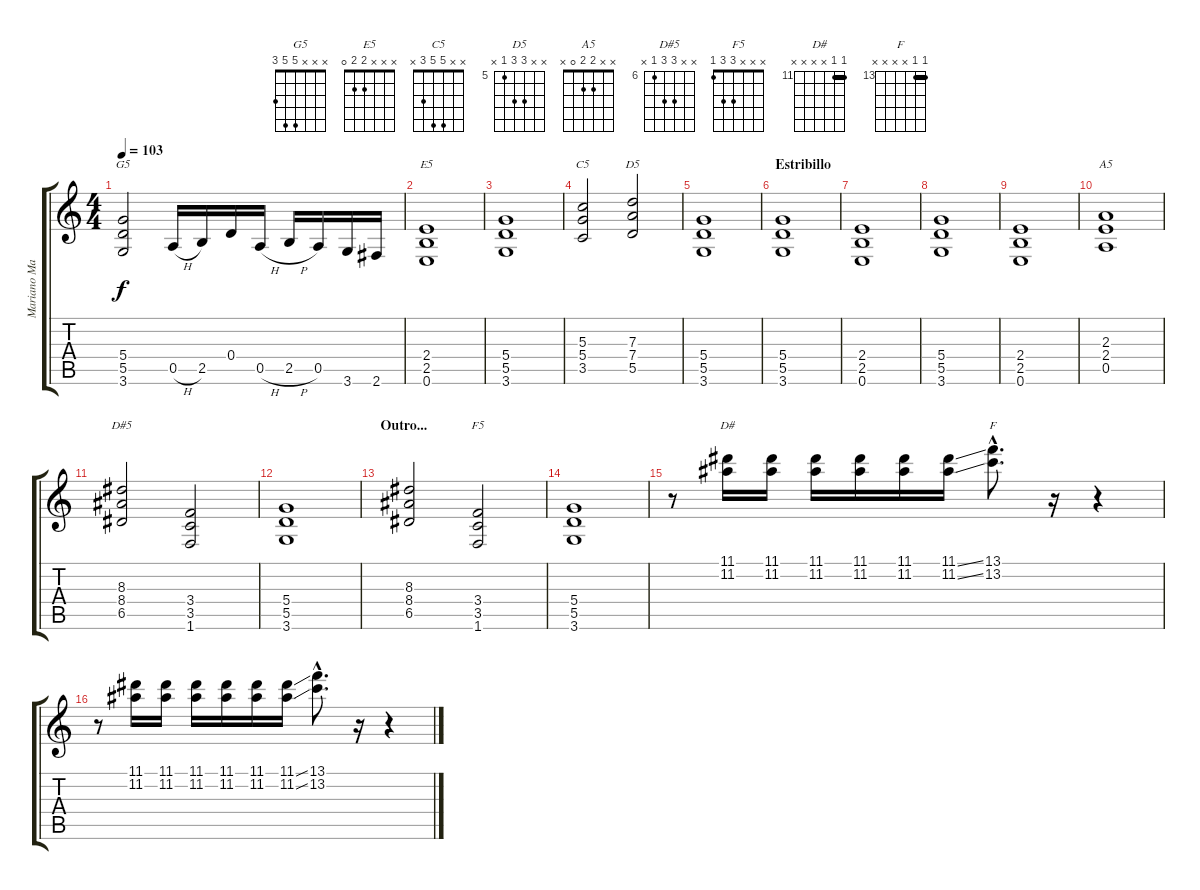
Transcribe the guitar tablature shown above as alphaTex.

\track ("Mariano Matinez" "Mariano Ma") {instrument distortionguitar}
\staff {score tabs}
\tuning (E4 B3 G3 D3 A2 E2) {hide}
\chord ("G5" x x x 5 5 3)
\chord ("E5" x x x 2 2 0)
\chord ("C5" x x 5 5 3 x)
\chord ("D5" x x 7 7 5 x) {firstfret 5}
\chord ("A5" x x 2 2 0 x)
\chord ("D#5" x x 8 8 6 x) {firstfret 6}
\chord ("F5" x x x 3 3 1)
\chord ("D#" 11 11 x x x x) {firstfret 11 barre 11}
\chord ("F" 13 13 x x x x) {firstfret 13 barre 13}
\ts (4 4)
\tempo 103
\clef g2
\ks c
(5.4 5.5 3.6).2{ch "G5" dy f} 0.5{h}.16{volume 16} 2.5.16 0.4.16 0.5{h}.16 2.5{h}.16 0.5.16 3.6.16 2.6.16 |
(2.4 2.5 0.6).1{ch "E5" volume 10} |
(5.4 5.5 3.6).1 |
(5.3 5.4 3.5).2{ch "C5"} (7.3 7.4 5.5).2{ch "D5"} |
(5.4 5.5 3.6).1 |
\section ("" "Estribillo")
(5.4 5.5 3.6).1 |
(2.4 2.5 0.6).1 |
(5.4 5.5 3.6).1 |
(2.4 2.5 0.6).1 |
(2.3 2.4 0.5).1{ch "A5"} |
(8.3 8.4 6.5).2{ch "D#5"} (3.4 3.5 1.6).2 |
(5.4 5.5 3.6).1 |
\section ("" "Outro...")
(8.3 8.4 6.5).2 (3.4 3.5 1.6).2{ch "F5"} |
(5.4 5.5 3.6).1 |
r.8 (11.1 11.2).16{ch "D#" volume 13} (11.1 11.2).16 (11.1 11.2).16 (11.1 11.2).16 (11.1 11.2).16 (11.1{ss} 11.2{ss}).16 (13.1{hac} 13.2{hac}).8{d ch "F"} r.16 r.4 |
r.8 (11.1 11.2).16 (11.1 11.2).16 (11.1 11.2).16 (11.1 11.2).16 (11.1 11.2).16 (11.1{ss} 11.2{ss}).16 (13.1{hac} 13.2{hac}).8{d} r.16 r.4
